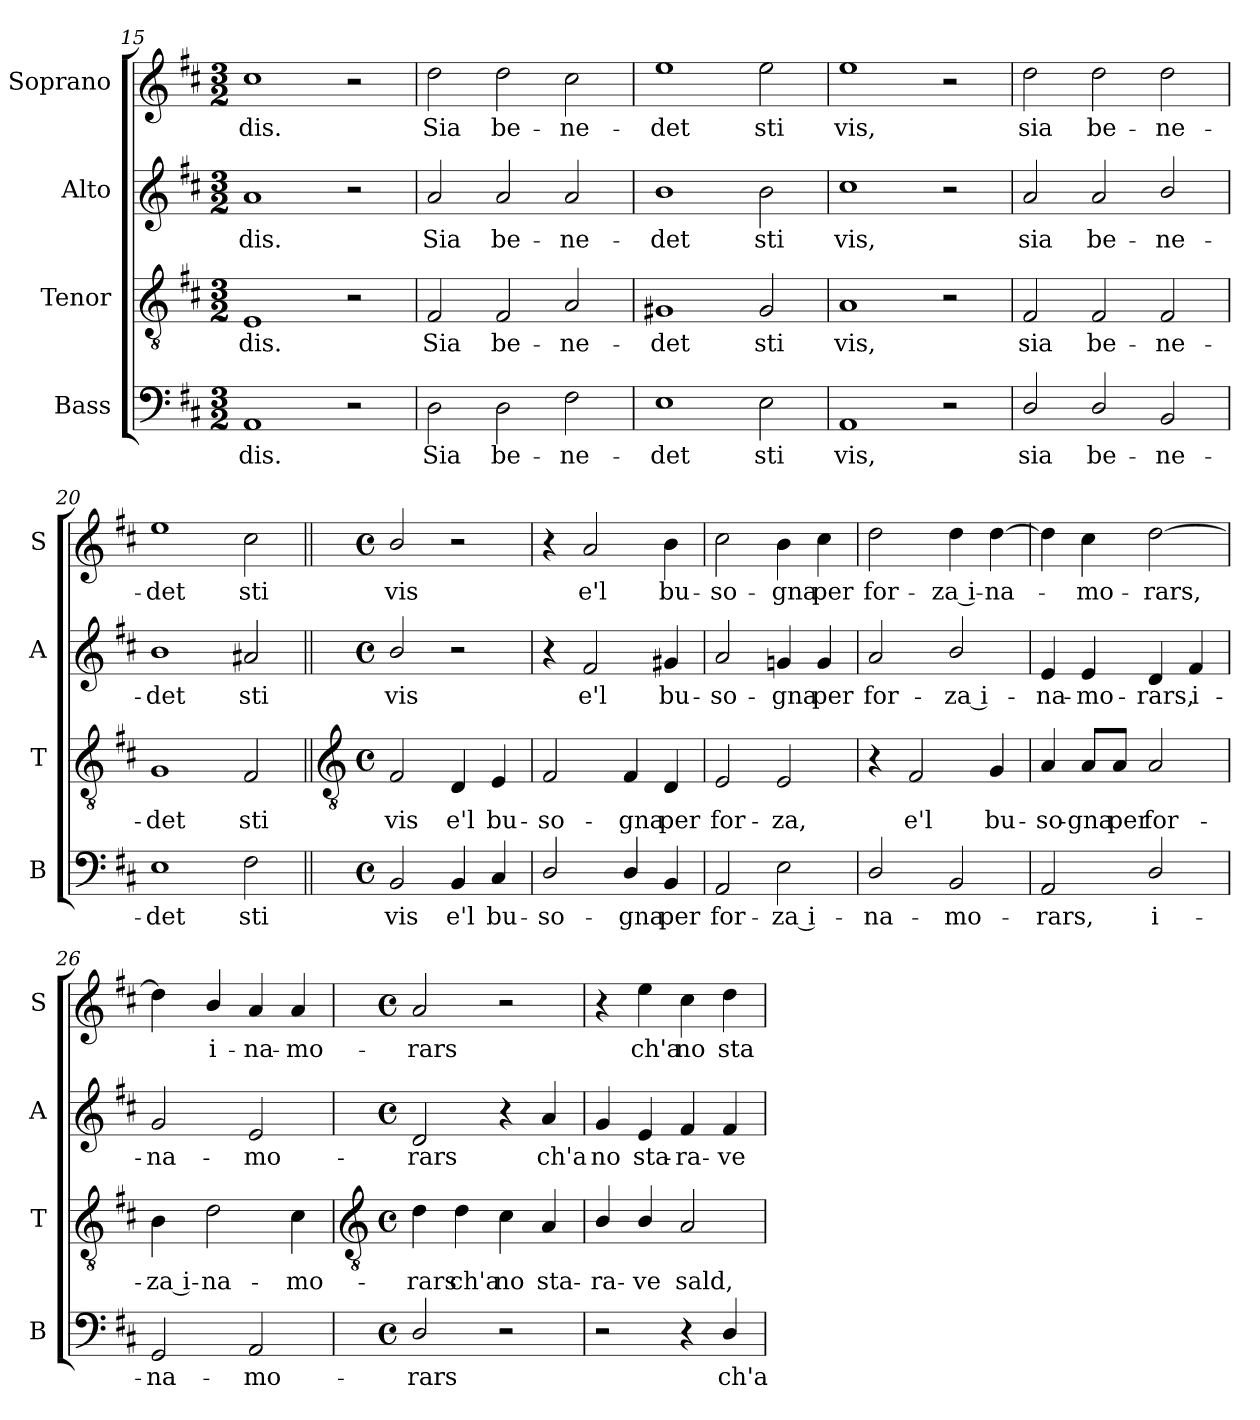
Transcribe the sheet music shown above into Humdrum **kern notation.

**kern	**text	**kern	**text	**kern	**text	**kern	**text
*part4	*part4	*part3	*part3	*part2	*part2	*part1	*part1
*staff4	*staff4	*staff3	*staff3	*staff2	*staff2	*staff1	*staff1
*I"Bass	*	*I"Tenor	*	*I"Alto	*	*I"Soprano	*
*I'B	*	*I'T	*	*I'A	*	*I'S	*
*clefF4	*	*clefGv2	*	*clefG2	*	*clefG2	*
*k[f#c#]	*	*k[f#c#]	*	*k[f#c#]	*	*k[f#c#]	*
*D:	*	*D:	*	*D:	*	*D:	*
*M3/2	*	*M3/2	*	*M3/2	*	*M3/2	*
=15	=15	=15	=15	=15	=15	=15	=15
!	!LO:LY:b	!	!LO:LY:b	!	!LO:LY:b	!	!LO:LY:b
1AA	-dis.	1E	-dis.	1a	-dis.	1cc#	-dis.
2r	.	2r	.	2r	.	2r	.
=16	=16	=16	=16	=16	=16	=16	=16
!	!LO:LY:b	!	!LO:LY:b	!	!LO:LY:b	!	!LO:LY:b
2D	Sia	2F#	Sia	2a	Sia	2dd	Sia
!	!LO:LY:b	!	!LO:LY:b	!	!LO:LY:b	!	!LO:LY:b
2D	be-	2F#	be-	2a	be-	2dd	be-
!	!LO:LY:b	!	!LO:LY:b	!	!LO:LY:b	!	!LO:LY:b
2F#	-ne-	2A	-ne-	2a	-ne-	2cc#	-ne-
=17	=17	=17	=17	=17	=17	=17	=17
!	!LO:LY:b	!	!LO:LY:b	!	!LO:LY:b	!	!LO:LY:b
1E	-det	1G#X	-det	1b	-det	1ee	-det
!	!LO:LY:b	!	!LO:LY:b	!	!LO:LY:b	!	!LO:LY:b
2E	sti	2G#	sti	2b	sti	2ee	sti
=18	=18	=18	=18	=18	=18	=18	=18
!	!LO:LY:b	!	!LO:LY:b	!	!LO:LY:b	!	!LO:LY:b
1AA	vis,	1A	vis,	1cc#	vis,	1ee	vis,
2r	.	2r	.	2r	.	2r	.
=19	=19	=19	=19	=19	=19	=19	=19
!	!LO:LY:b	!	!LO:LY:b	!	!LO:LY:b	!	!LO:LY:b
2D/	sia	2F#	sia	2a	sia	2dd	sia
!	!LO:LY:b	!	!LO:LY:b	!	!LO:LY:b	!	!LO:LY:b
2D/	be-	2F#	be-	2a	be-	2dd	be-
!	!LO:LY:b	!	!LO:LY:b	!	!LO:LY:b	!	!LO:LY:b
2BB	-ne-	2F#	-ne-	2b/	-ne-	2dd	-ne-
=20	=20	=20	=20	=20	=20	=20	=20
!	!LO:LY:b	!	!LO:LY:b	!	!LO:LY:b	!	!LO:LY:b
1E	-det	1G	-det	1b	-det	1ee	-det
!	!LO:LY:b	!	!LO:LY:b	!	!LO:LY:b	!	!LO:LY:b
2F#	sti	2F#	sti	2a#X	sti	2cc#	sti
!!LO:LB:g=z
=21||	=21||	=21||	=21||	=21||	=21||	=21||	=21||
*	*	*clefGv2	*	*	*	*	*
*M4/4	*	*M4/4	*	*M4/4	*	*M4/4	*
*met(c)	*	*met(c)	*	*met(c)	*	*met(c)	*
!	!LO:LY:b	!	!LO:LY:b	!	!LO:LY:b	!	!LO:LY:b
2BB	vis	2F#	vis	2b/	vis	2b/	vis
!	!LO:LY:b	!	!LO:LY:b	!	!	!	!
4BB	e'l	4D	e'l	2r	.	2r	.
!	!LO:LY:b	!	!LO:LY:b	!	!	!	!
4C#	bu-	4E	bu-	.	.	.	.
=22	=22	=22	=22	=22	=22	=22	=22
!	!LO:LY:b	!	!LO:LY:b	!	!	!	!
2D/	-so-	2F#	-so-	4r	.	4r	.
!	!	!	!	!	!LO:LY:b	!	!LO:LY:b
.	.	.	.	2f#	e'l	2a	e'l
!	!LO:LY:b	!	!LO:LY:b	!	!	!	!
4D/	-gna	4F#	-gna	.	.	.	.
!	!LO:LY:b	!	!LO:LY:b	!	!LO:LY:b	!	!LO:LY:b
4BB	per	4D	per	4g#X	bu-	4b	bu-
=23	=23	=23	=23	=23	=23	=23	=23
!	!LO:LY:b	!	!LO:LY:b	!	!LO:LY:b	!	!LO:LY:b
2AA	for-	2E	for-	2a	-so-	2cc#	-so-
!	!LO:LY:b	!	!LO:LY:b	!	!LO:LY:b	!	!LO:LY:b
2E	-za i-	2E	-za,	4gn	-gna	4b	-gna
!	!	!	!	!	!LO:LY:b	!	!LO:LY:b
.	.	.	.	4g	per	4cc#	per
=24	=24	=24	=24	=24	=24	=24	=24
!	!LO:LY:b	!	!	!	!LO:LY:b	!	!LO:LY:b
2D/	-na-	4r	.	2a	for-	2dd	for-
!	!	!	!LO:LY:b	!	!	!	!
.	.	2F#	e'l	.	.	.	.
!	!LO:LY:b	!	!	!	!LO:LY:b	!	!LO:LY:b
2BB	-mo-	.	.	2b/	-za i-	4dd	-za i-
!	!	!	!LO:LY:b	!	!	!	!LO:LY:b
.	.	4G	bu-	.	.	[4dd	-na-
=25	=25	=25	=25	=25	=25	=25	=25
!	!LO:LY:b	!	!LO:LY:b	!	!LO:LY:b	!	!
2AA	-rars,	4A	-so-	4e	-na-	4dd]	.
!	!	!	!LO:LY:b	!	!LO:LY:b	!	!LO:LY:b
.	.	8A/L	-gna	4e	-mo-	4cc#	mo-
!	!	!	!LO:LY:b	!	!	!	!
.	.	8A/J	per	.	.	.	.
!	!LO:LY:b	!	!LO:LY:b	!	!LO:LY:b	!	!LO:LY:b
2D/	i-	2A	for-	4d	-rars,	[2dd	-rars,
!	!	!	!	!	!LO:LY:b	!	!
.	.	.	.	4f#	i-	.	.
=26	=26	=26	=26	=26	=26	=26	=26
!	!LO:LY:b	!	!LO:LY:b	!	!LO:LY:b	!	!
2GG	-na-	4B	-za i-	2g	-na-	4dd]	.
!	!	!	!LO:LY:b	!	!	!	!LO:LY:b
.	.	2d	-na-	.	.	4b/	i-
!	!LO:LY:b	!	!	!	!LO:LY:b	!	!LO:LY:b
2AA	-mo-	.	.	2e	-mo-	4a	-na-
!	!	!	!LO:LY:b	!	!	!	!LO:LY:b
.	.	4c#	-mo-	.	.	4a	-mo-
!!LO:LB:g=z
=27	=27	=27	=27	=27	=27	=27	=27
*	*	*clefGv2	*	*	*	*	*
*M4/4	*	*M4/4	*	*M4/4	*	*M4/4	*
*met(c)	*	*met(c)	*	*met(c)	*	*met(c)	*
!	!LO:LY:b	!	!LO:LY:b	!	!LO:LY:b	!	!LO:LY:b
2D/	-rars	4d	-rars	2d	-rars	2a	-rars
!	!	!	!LO:LY:b	!	!	!	!
.	.	4d	ch'a	.	.	.	.
!	!	!	!LO:LY:b	!	!	!	!
2r	.	4c#	no	4r	.	2r	.
!	!	!	!LO:LY:b	!	!LO:LY:b	!	!
.	.	4A	sta-	4a	ch'a	.	.
=28	=28	=28	=28	=28	=28	=28	=28
!	!	!	!LO:LY:b	!	!LO:LY:b	!	!
2r	.	4B/	-ra-	4g	no	4r	.
!	!	!	!LO:LY:b	!	!LO:LY:b	!	!LO:LY:b
.	.	4B/	-ve	4e	sta-	4ee	ch'a
!	!	!	!LO:LY:b	!	!LO:LY:b	!	!LO:LY:b
4r	.	2A	sald,	4f#	-ra-	4cc#	no
!	!LO:LY:b	!	!	!	!LO:LY:b	!	!LO:LY:b
4D/	ch'a	.	.	4f#	-ve	4dd	sta-
=	=	=	=	=	=	=	=
*-	*-	*-	*-	*-	*-	*-	*-
